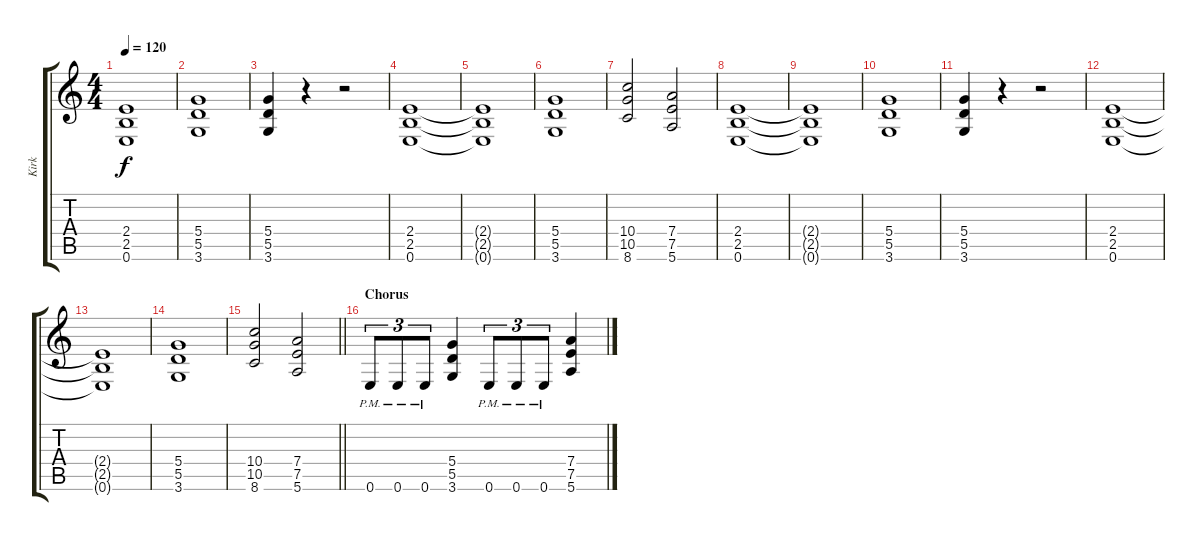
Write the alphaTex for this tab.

\track ("Kirk" "Kirk") {instrument distortionguitar}
\staff {score tabs}
\tuning (E4 B3 G3 D3 A2 E2) {hide}
\ts (4 4)
\tempo 120
\clef g2
\ks c
(2.4{t} 2.5{t} 0.6{t}).1{dy f} |
(5.4 5.5 3.6).1 |
(5.4 5.5 3.6).4 r.4 r.2 |
(2.4 2.5 0.6).1 |
(2.4{t} 2.5{t} 0.6{t}).1 |
(5.4 5.5 3.6).1 |
(10.4 10.5 8.6).2 (7.4 7.5 5.6).2 |
(2.4 2.5 0.6).1 |
(2.4{t} 2.5{t} 0.6{t}).1 |
(5.4 5.5 3.6).1 |
(5.4 5.5 3.6).4 r.4 r.2 |
(2.4 2.5 0.6).1 |
(2.4{t} 2.5{t} 0.6{t}).1 |
(5.4 5.5 3.6).1 |
\barLineRight lightlight
(10.4 10.5 8.6).2 (7.4 7.5 5.6).2 |
\section ("" "Chorus")
0.6{pm}.8{tu (3 2)} 0.6{pm}.8{tu (3 2)} 0.6{pm}.8{tu (3 2)} (5.4 5.5 3.6).4 0.6{pm}.8{tu (3 2)} 0.6{pm}.8{tu (3 2)} 0.6{pm}.8{tu (3 2)} (7.4 7.5 5.6).4
